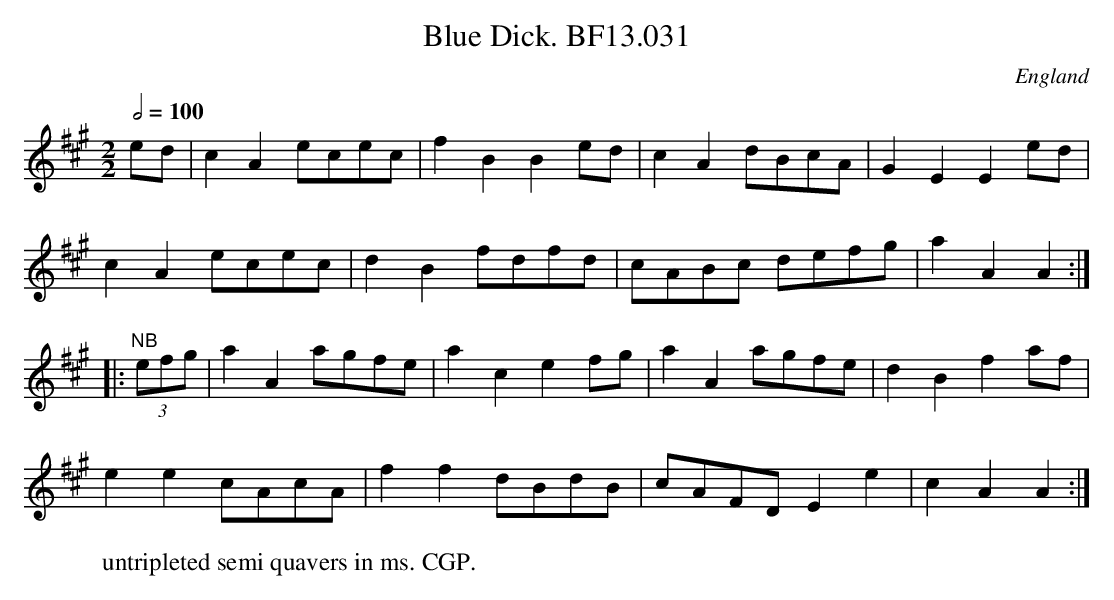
X:1
T:Blue Dick. BF13.031
M:2/2
L:1/8
Q:1/2=100
O:England
K:A major
ed|c2A2ecec|f2B2B2ed|c2A2dBcA|G2E2E2ed|!
c2A2ecec|d2B2fdfd|cABc defg|a2A2A2:|!
|:"^NB"(3efg|a2A2agfe|a2c2e2 fg|a2A2agfe|d2B2f2 af|!
e2e2cAcA|f2f2dBdB|cAFDE2e2|c2A2A2:|
W:untripleted semi quavers in ms. CGP.
